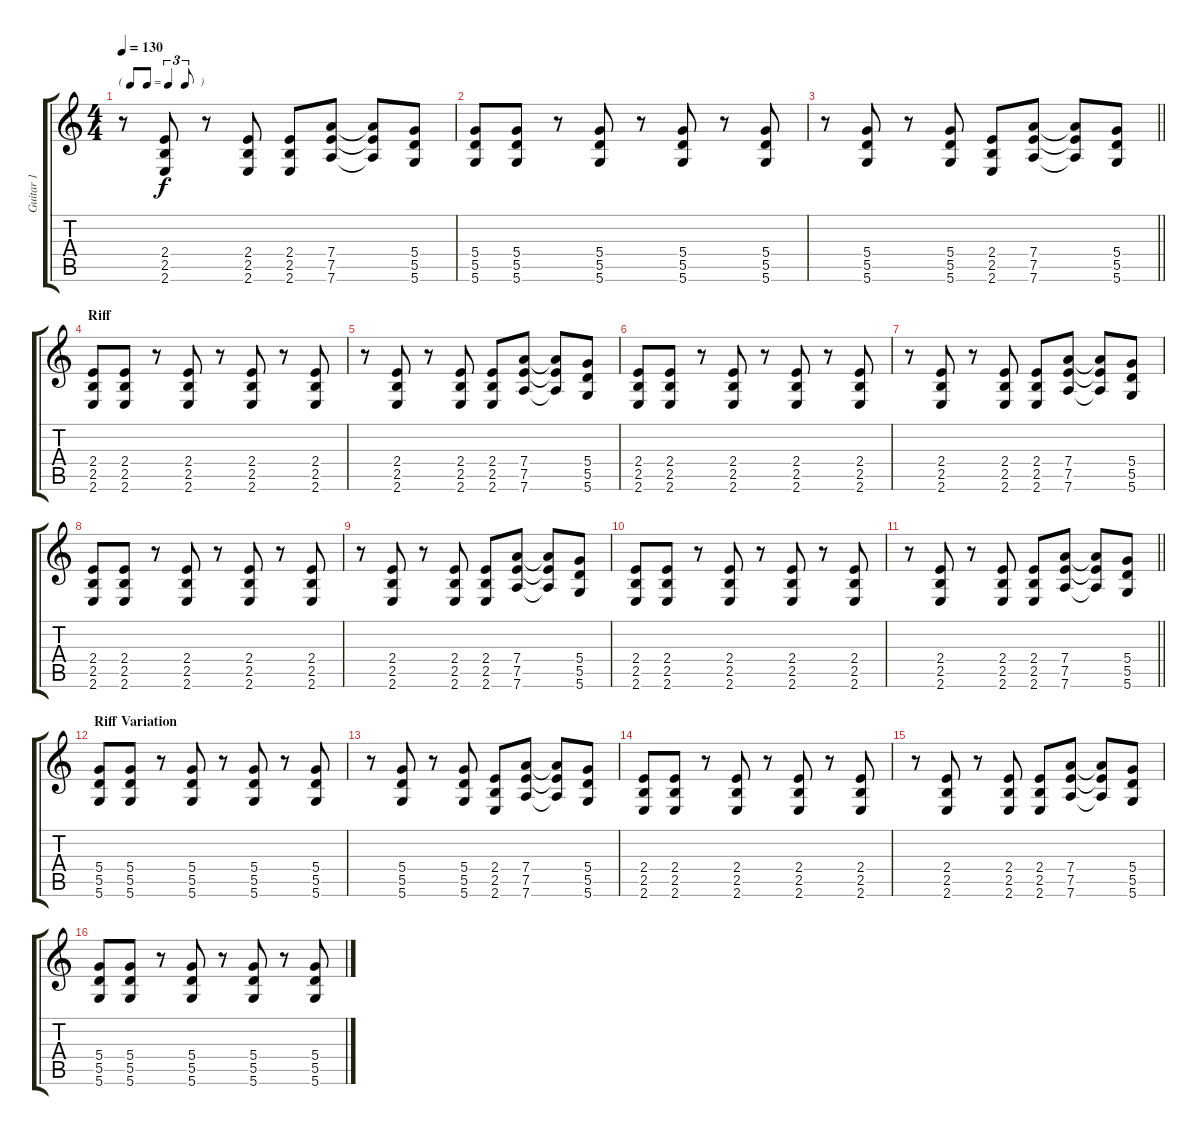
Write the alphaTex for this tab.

\track ("Guitar 1" "Guitar 1") {instrument electricguitarmuted}
\staff {score tabs}
\tuning (E4 B3 G3 D3 A2 D2) {hide}
\ts (4 4)
\tf triplet8th
\tempo 130
\clef g2
\ks c
r.8{dy f} (2.4 2.5 2.6).8 r.8 (2.4 2.5 2.6).8 (2.4 2.5 2.6).8 (7.4 7.5 7.6).8 (7.4{t} 7.5{t} 7.6{t}).8 (5.4 5.5 5.6).8 |
(5.4 5.5 5.6).8 (5.4 5.5 5.6).8 r.8 (5.4 5.5 5.6).8 r.8 (5.4 5.5 5.6).8 r.8 (5.4 5.5 5.6).8 |
\barLineRight lightlight
r.8 (5.4 5.5 5.6).8 r.8 (5.4 5.5 5.6).8 (2.4 2.5 2.6).8 (7.4 7.5 7.6).8 (7.4{t} 7.5{t} 7.6{t}).8 (5.4 5.5 5.6).8 |
\section ("" "Riff")
(2.4 2.5 2.6).8 (2.4 2.5 2.6).8 r.8 (2.4 2.5 2.6).8 r.8 (2.4 2.5 2.6).8 r.8 (2.4 2.5 2.6).8 |
r.8 (2.4 2.5 2.6).8 r.8 (2.4 2.5 2.6).8 (2.4 2.5 2.6).8 (7.4 7.5 7.6).8 (7.4{t} 7.5{t} 7.6{t}).8 (5.4 5.5 5.6).8 |
(2.4 2.5 2.6).8 (2.4 2.5 2.6).8 r.8 (2.4 2.5 2.6).8 r.8 (2.4 2.5 2.6).8 r.8 (2.4 2.5 2.6).8 |
r.8 (2.4 2.5 2.6).8 r.8 (2.4 2.5 2.6).8 (2.4 2.5 2.6).8 (7.4 7.5 7.6).8 (7.4{t} 7.5{t} 7.6{t}).8 (5.4 5.5 5.6).8 |
(2.4 2.5 2.6).8 (2.4 2.5 2.6).8 r.8 (2.4 2.5 2.6).8 r.8 (2.4 2.5 2.6).8 r.8 (2.4 2.5 2.6).8 |
r.8 (2.4 2.5 2.6).8 r.8 (2.4 2.5 2.6).8 (2.4 2.5 2.6).8 (7.4 7.5 7.6).8 (7.4{t} 7.5{t} 7.6{t}).8 (5.4 5.5 5.6).8 |
(2.4 2.5 2.6).8 (2.4 2.5 2.6).8 r.8 (2.4 2.5 2.6).8 r.8 (2.4 2.5 2.6).8 r.8 (2.4 2.5 2.6).8 |
\barLineRight lightlight
r.8 (2.4 2.5 2.6).8 r.8 (2.4 2.5 2.6).8 (2.4 2.5 2.6).8 (7.4 7.5 7.6).8 (7.4{t} 7.5{t} 7.6{t}).8 (5.4 5.5 5.6).8 |
\section ("" "Riff Variation")
(5.4 5.5 5.6).8 (5.4 5.5 5.6).8 r.8 (5.4 5.5 5.6).8 r.8 (5.4 5.5 5.6).8 r.8 (5.4 5.5 5.6).8 |
r.8 (5.4 5.5 5.6).8 r.8 (5.4 5.5 5.6).8 (2.4 2.5 2.6).8 (7.4 7.5 7.6).8 (7.4{t} 7.5{t} 7.6{t}).8 (5.4 5.5 5.6).8 |
(2.4 2.5 2.6).8 (2.4 2.5 2.6).8 r.8 (2.4 2.5 2.6).8 r.8 (2.4 2.5 2.6).8 r.8 (2.4 2.5 2.6).8 |
r.8 (2.4 2.5 2.6).8 r.8 (2.4 2.5 2.6).8 (2.4 2.5 2.6).8 (7.4 7.5 7.6).8 (7.4{t} 7.5{t} 7.6{t}).8 (5.4 5.5 5.6).8 |
(5.4 5.5 5.6).8 (5.4 5.5 5.6).8 r.8 (5.4 5.5 5.6).8 r.8 (5.4 5.5 5.6).8 r.8 (5.4 5.5 5.6).8
